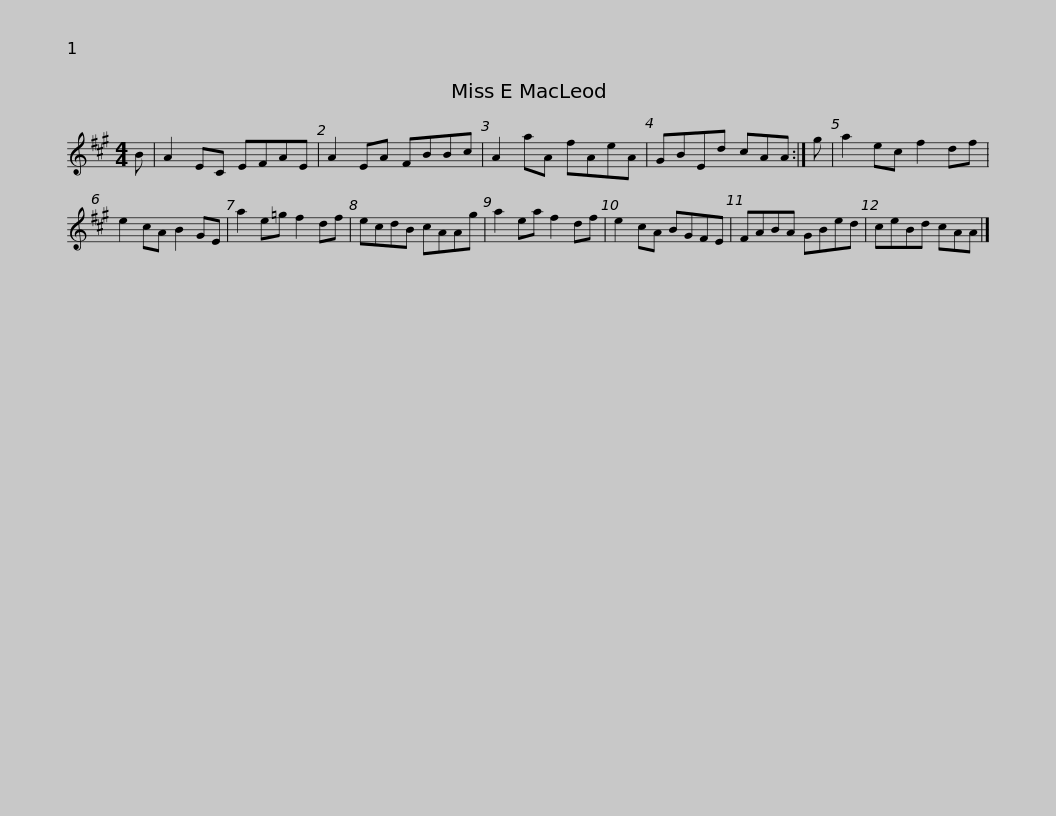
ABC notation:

X:1
L:1/8
M:4/4
I:linebreak $
K:A
V:1 treble
V:1
 B | A2 EC EFAE | A2 EA FBBc | A2 aA fAeA | GBEd cAA :| %5
 g | a2 ec f2 df |$ e2 cA B2 GE | a2 e=g f2 df | ecdB cAAg | %10
 a2 ea f2 df | e2 cA BGFE | FABA GBed |$ ceBd cAA |] %14
